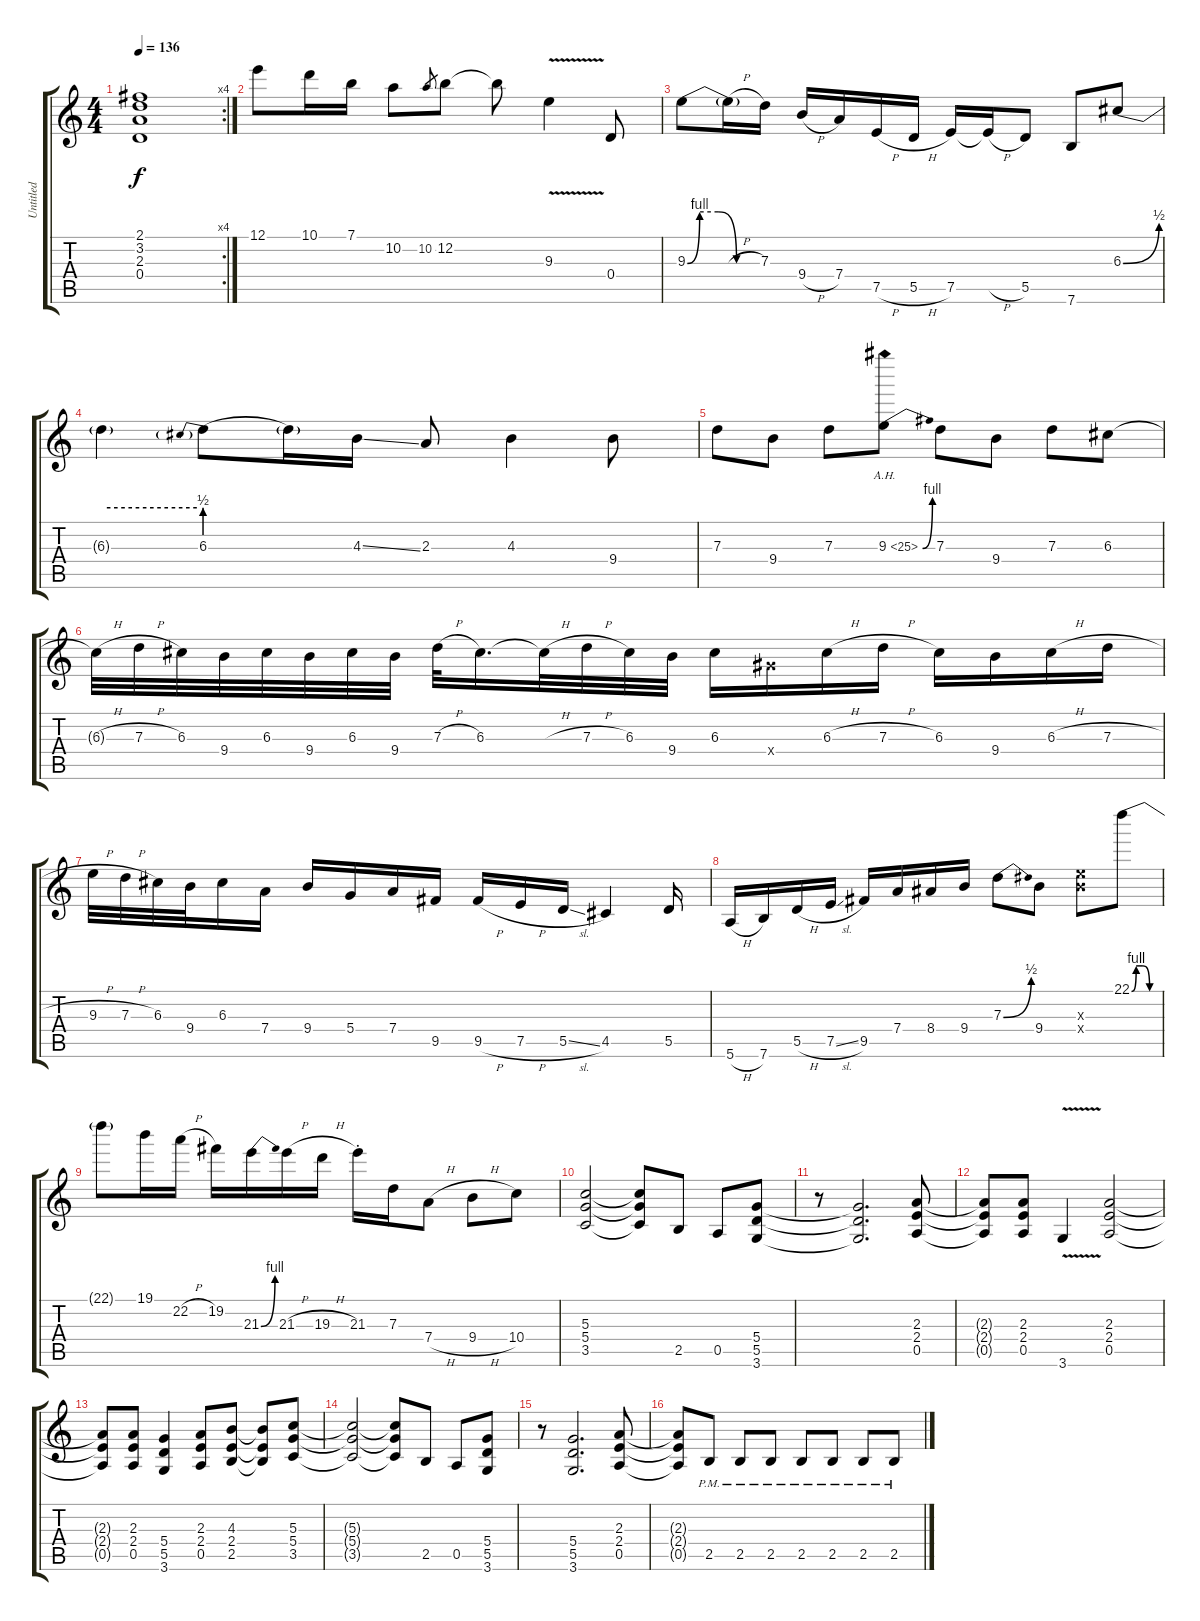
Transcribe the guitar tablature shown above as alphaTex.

\track ("Untitled" "Untitled") {instrument distortionguitar}
\staff {score tabs}
\tuning (E4 B3 G3 D3 A2 E2) {hide}
\rc 4
\ts (4 4)
\tempo 136
\clef g2
\ks c
(2.1{t} 3.2{t} 2.3{t} 0.4{t}).1{dy f} |
12.1.8 10.1.16 7.1.16 10.2.8 10.2.8{gr} 12.2.8 12.2{t}.8 9.3{v}.4 0.4.8 |
9.3{be (custom 0 0 10 4 25 4 40 0 60 0)}.8 9.3{h t}.16 7.3.16 9.4{h}.16 7.4.16 7.5{h}.16 5.5{h}.16 7.5.16 7.5{h t}.16 5.5.8 7.6.8 6.3{be (bend 0 0 60 2)}.8 |
6.3{be (hold 0 2 60 2) t}.4 6.3{be (prebend 0 2 60 2)}.8 6.3{t}.16 4.3{ss}.16 2.3.8 4.3.4 9.4.8 |
7.3.8 9.4.8 7.3.8 9.3{be (bend 0 0 60 4) ah 16}.8 7.3.8 9.4.8 7.3.8 6.3.8 |
6.3{h t}.32 7.3{h}.32 6.3.32 9.4.32 6.3.32 9.4.32 6.3.32 9.4.32 7.3{h}.32 6.3.16{d} 6.3{h t}.32 7.3{h}.32 6.3.32 9.4.32 6.3.16 6.4{x}.16 6.3{h}.16 7.3{h}.16 6.3.16 9.4.16 6.3{h}.16 7.3{h}.16 |
9.3{h}.32 7.3{h}.32 6.3.32 9.4.32 6.3.16 7.4.16 9.4.16 5.4.16 7.4.16 9.5.16 9.5{h}.16 7.5{h}.16 5.5{sl}.16 4.5.4 5.5.16 |
5.6{h}.16 7.6.16 5.5{h}.16 7.5{sl}.16 9.5.16 7.4.16 8.4.16 9.4.16 7.3{be (bend 0 0 60 2)}.8 9.4.8 (9.3{x} 9.4{x}).8 22.1{be (custom 0 0 10 4 25 4 40 0 60 0)}.8 |
22.1{t}.8 19.1.16 22.2{h}.16 19.2.16 21.3{be (bend 0 0 60 4)}.16 21.3{h}.16 19.3{h}.16 21.3{st}.16 7.3.16 7.4{h}.8 9.4{h}.8 10.4.8 |
(5.3 5.4 3.5).2 (5.3{t} 5.4{t} 3.5{t}).8 2.5.8 0.5.8 (5.4 5.5 3.6).8 |
r.8 (5.4{t} 5.5{t} 3.6{t}).2{d} (2.3 2.4 0.5).8 |
(2.3{t} 2.4{t} 0.5{t}).8 (2.3 2.4 0.5).8 3.6{v}.4 (2.3 2.4 0.5).2 |
(2.3{t} 2.4{t} 0.5{t}).8 (2.3 2.4 0.5).8 (5.4 5.5 3.6).4 (2.3 2.4 0.5).8 (4.3 2.4 2.5).8 (4.3{t} 2.4{t} 2.5{t}).8 (5.3 5.4 3.5).8 |
(5.3{t} 5.4{t} 3.5{t}).2 (5.3{t} 5.4{t} 3.5{t}).8 2.5.8 0.5.8 (5.4 5.5 3.6).8 |
r.8 (5.4 5.5 3.6).2{d} (2.3 2.4 0.5).8 |
(2.3{t} 2.4{t} 0.5{t}).8 2.5{pm}.8 2.5{pm}.8 2.5{pm}.8 2.5{pm}.8 2.5{pm}.8 2.5{pm}.8 2.5{pm}.8
